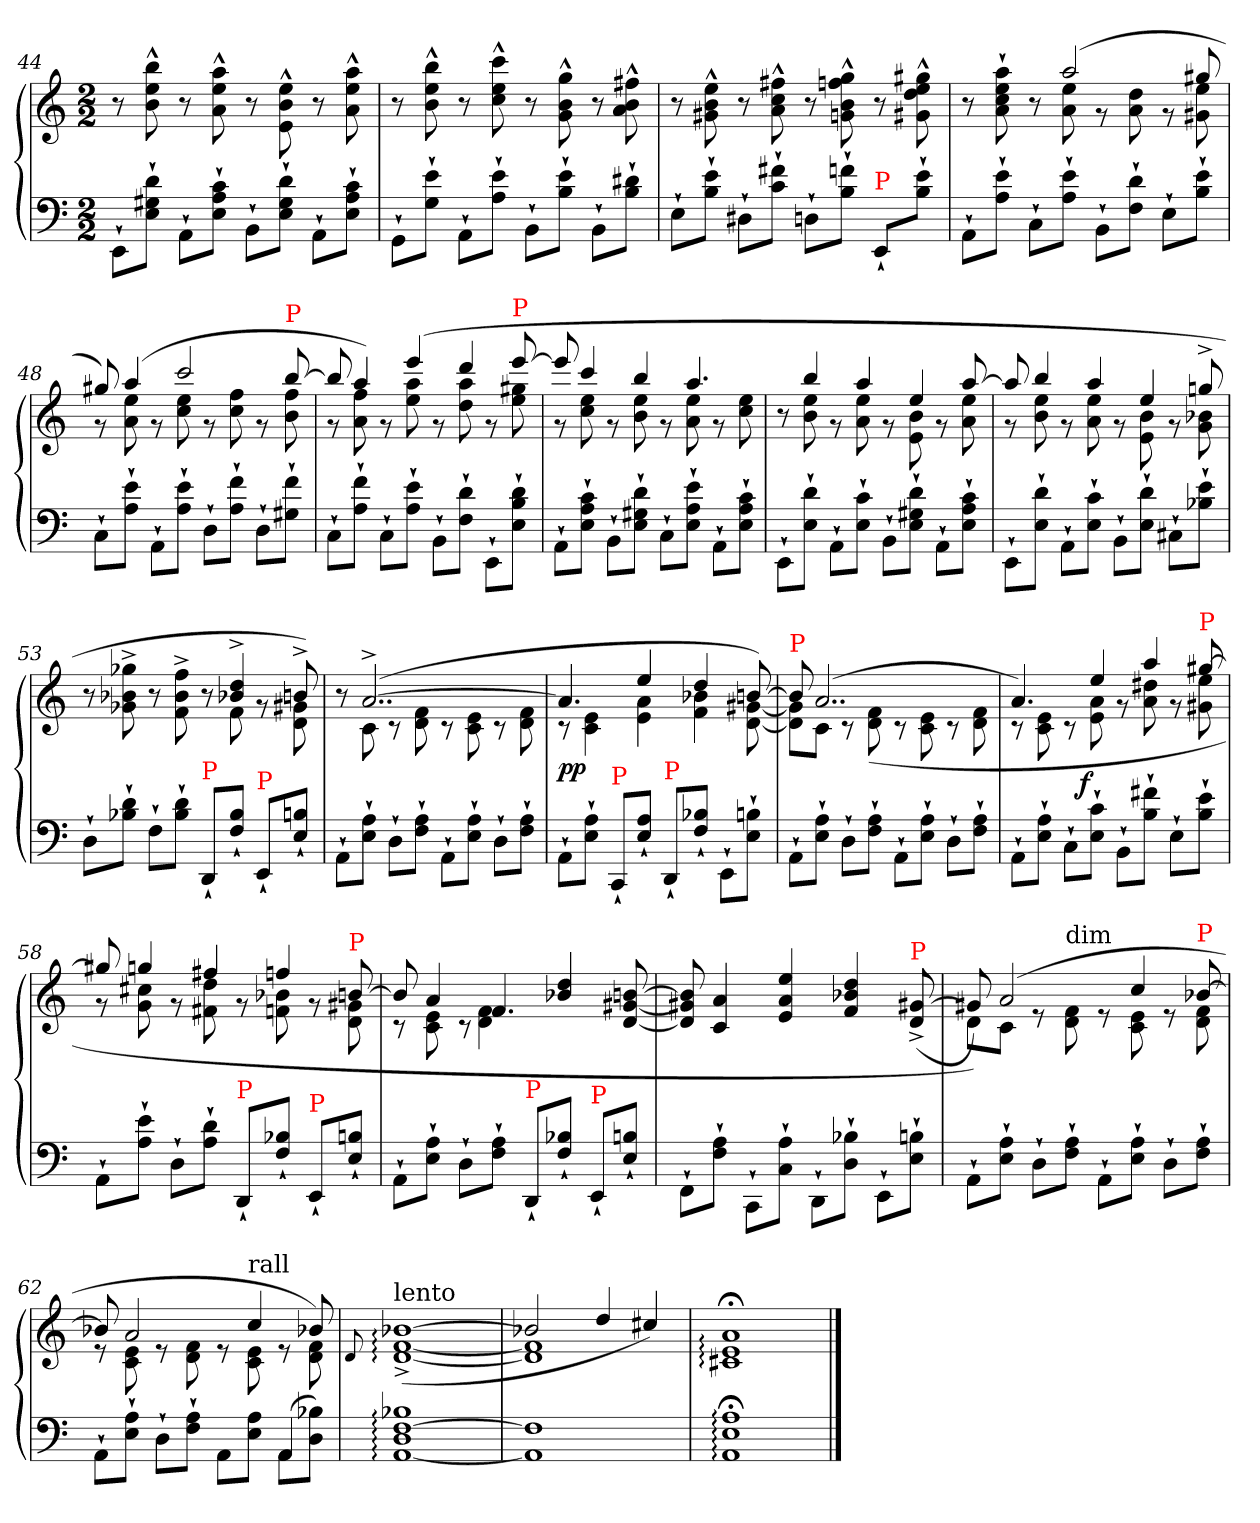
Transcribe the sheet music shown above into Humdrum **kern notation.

**kern	**kern	**dynam
*part1	*part1	*part1
*staff2	*staff1	*staff1/2
*clefF4	*clefG2	*
*k[]	*k[]	*
*a:	*a:	*
*M2/2	*M2/2	*
=44	=44	=44
8EE`>\L	8r	.
8E`>\ 8G#X`>\ 8d`>\J	8b^^> 8ee^^> 8bb^^>	.
8AA`>L	8r	.
8E`> 8A`> 8c`>J	8a^^> 8ee^^> 8aa^^>	.
8BB`>L	8r	.
8E`> 8G#`> 8d`>J	8e^^>\ 8b^^>\ 8ee^^>\	.
8AA`>L	8r	.
8E`> 8A`> 8c`>J	8a^^> 8ee^^> 8aa^^>	.
=45	=45	=45
8GG`>L	8r	.
8G`> 8e`>J	8b^^> 8ee^^> 8bb^^>	.
8AA`>L	8r	.
8A`> 8e`>J	8cc^^> 8ee^^> 8ccc^^>	.
8BB`>L	8r	.
8B`> 8e`>J	8g^^> 8b^^> 8gg^^>	.
8BB`>L	8r	.
8B`> 8d#X`>J	8a^^> 8b^^> 8ff#X^^>	.
=46	=46	=46
8E`>L	8r	.
8B`> 8e`>J	8g#X^^> 8b^^> 8ee^^>	.
8D#X`>L	8r	.
8c`> 8f#X`>J	8a^^> 8cc^^> 8ff#X^^>	.
8Dn`>L	8r	.
8B`> 8fn`>J	8g^^> 8b^^> 8ffn^^> 8gg^^>	.
!LO:TX:a:color=red:t=P	!	!
8EE`>/L	8r	.
8B`>\ 8e`>\J	8g#X^^> 8dd^^> 8ee^^> 8gg#X^^>	.
=47	=47	=47
*	*^	*
8AA`>L	4.ryy	8r	.
8A`> 8e`>J	.	8a`> 8cc`> 8ee`> 8aa`>	.
8C`>L	.	8r	.
8A`> 8e`>J	(2aa	8a 8ee	.
8BB`>L	.	8r	.
8F`> 8d`>J	.	8a 8dd	.
8E`>L	.	8r	.
8B`> 8e`>J	8gg#X	8g#X 8ee	.
=48	=48	=48	=48
8C`>L	8gg#X)	8r	.
8A`> 8e`>J	(4aa	8a 8ee	.
8AA`>L	.	8r	.
8A`> 8e`>J	2ccc	8cc 8ee	.
8D`>L	.	8r	.
8A`> 8f`>J	.	8cc 8ff	.
8D`>L	.	8r	.
!	!LO:TX:a:color=red:t=P	!	!
8G#X`> 8f`>J	[8bb	8b 8ff	.
=49	=49	=49	=49
8C`>L	8bb]	8r	.
8A`> 8f`>J	4aa)	8a 8ff	.
8C`>L	.	8r	.
8A`> 8e`>J	(4eee	8ee 8aa	.
8BB`>L	.	8r	.
8F`> 8d`>J	4ddd	8dd 8aa	.
8EE`>\L	.	8r	.
!	!LO:TX:a:color=red:t=P	!	!
8E`>\ 8B`>\ 8d`>\J	[8eee	8ee 8gg#X	.
=50	=50	=50	=50
8AA`>L	8eee]	8r	.
8E`> 8A`> 8c`>J	4ccc	8cc 8ee	.
8BB`>L	.	8r	.
8E`> 8G#X`> 8d`>J	4bb	8b 8ee	.
8C`>L	.	8r	.
8E`> 8A`> 8e`>J	4.aa	8a 8ee	.
8AA`>L	.	8r	.
8E`> 8A`> 8c`>J	.	8cc 8ee	.
=51	=51	=51	=51
8EE`>\L	8ryy	8r	.
8E`>\ 8d`>\J	4bb	8b 8ee	.
8AA`>L	.	8r	.
8E`> 8c`>J	4aa	8a 8ee	.
8BB`>L	.	8r	.
8E`> 8G#X`> 8d`>J	4ee	8e 8b	.
8AA`>L	.	8r	.
8E`> 8A`> 8c`>J	[8aa	8a 8ee	.
=52	=52	=52	=52
8EE`>\L	8aa]	8r	.
8E`>\ 8d`>\J	4bb	8b 8ee	.
8AA`>L	.	8r	.
8E`> 8c`>J	4aa	8a 8ee	.
8BB`>L	.	8r	.
8E`> 8d`>J	4ee	8e 8b	.
8C#X`>L	.	8r	.
8B-X`> 8e`>J	8ggn^>	8g 8b-X	.
=53	=53	=53	=53
8D`>\L	2ryy	8r	.
8B-X`>\ 8d`>\J	.	8g-X^> 8b-X^> 8gg-X^>	.
8F`>\L	.	8r	.
8B-`>\ 8d`>\J	.	8f^> 8b-^> 8ff^>	.
!LO:TX:a:color=red:t=P	!	!	!
8DD`>/L	8ryy	8r	.
8F`>\ 8B-`>\J	4dd^> 4b-X^>	8f	.
!LO:TX:a:color=red:t=P	!	!	!
8EE`>/L	.	8rg	.
8E`>\ 8Bn`>\J	8bn^>)	8d 8g#X	.
=54	=54	=54	=54
8AA`>\L	8r	8ryy	.
8E`>\ 8A`>\J	([2..a^	8c	.
8D`>L	.	8r	.
8F`> 8A`>J	.	8d 8f	.
8AA`>\L	.	8rc	.
8E`>\ 8A`>\J	.	8c 8e	.
8D`>L	.	8rc	.
8F`> 8A`>J	.	8d 8f	.
=55	=55	=55	=55
8AA`>\L	4.a]	8rc	pp
8E`>\ 8A`>\J	.	4c 4e	.
!LO:TX:a:color=red:t=P	!	!	!
8CC`>/L	.	.	.
8E`>\ 8A`>\J	4ee	4e 4a	.
!LO:TX:a:color=red:t=P	!	!	!
8DD`>/L	.	.	.
8F`>\ 8B-X`>\J	4dd	4f 4b-X	.
8EE`>\L	.	.	.
8E`>\ 8Bn`>\J	[8bn)	[8d [8g#X	.
=56	=56	=56	=56
!	!LO:TX:a:color=red:t=P	!	!
8AA`>\L	8b]	8d] 8g#]L	.
8E`>\ 8A`>\J	(2..a	8cJ	.
8D`>L	.	8rc	.
8F`> 8A`>J	.	(>8d 8f	.
8AA`>\L	.	8rc	.
8E`>\ 8A`>\J	.	8c 8e	.
8D`>L	.	8rc	.
8F`> 8A`>J	.	8d 8f	.
=57	=57	=57	=57
8AA`>\L	4.a)	8rc	.
8E`>\ 8A`>\J	.	8c 8e	.
8C`>L	.	8rc	.
!	!	!	!LO:DY:rj
8E`> 8c`>J	4ee	8e 8a	f
8BB`>L	.	8r	.
8B`> 8f#X`>J	4aa	8a 8dd#X	.
8E`>L	.	8r	.
!	!LO:TX:a:color=red:t=P	!	!
8B`> 8e`>J	[8gg#X	8g# 8ee	.
=58	=58	=58	=58
8AA`>L	8gg#X]	8r	.
8A`> 8e`>J	4ggn	8g 8cc#X	.
8D`>L	.	8r	.
8A`> 8d`>J	4ff#X	8f#X 8dd	.
!LO:TX:a:color=red:t=P	!	!	!
8DD`</L	.	8r	.
8F`>\ 8B-X`>\J	4ffn	8fn 8b-X	.
!LO:TX:a:color=red:t=P	!	!	!
8EE`</L	.	8r	.
!	!LO:TX:a:color=red:t=P	!	!
8E`>\ 8Bn`>\J	[8bn	8d 8g#X	.
=59	=59	=59	=59
8AA`>\L	8b]	8rc	.
8E`>\ 8A`>\J	4a	8c 8e	.
8D`>L	.	8rc	.
!	!LO:N:vis=4.	!	!
8F`> 8A`>J	4f	4d 4f	.
!LO:TX:a:color=red:t=P	!	!	!
8DD`</L	.	.	.
8F`>\ 8B-X`>\J	4b-X/ 4dd/	4.ryy	.
!LO:TX:a:color=red:t=P	!	!	!
8EE`</L	.	.	.
8E`>\ 8Bn`>\J	[8d [8g#X [8bn	.	.
*	*v	*v	*
=60	=60	=60
8FF`>\L	8d] 8g#X] 8b]	.
8F`>\ 8A`>\J	4c 4a	.
8CC`>\L	.	.
8C`>\ 8A`>\J	4e 4a 4ee	.
8DD`>\L	.	.
8D`>\ 8B-X`>\J	4f 4b-X 4dd	.
8EE`>\L	.	.
!	!LO:TX:a:color=red:t=P	!
8E`>\ 8Bn`>\J	(8d^> [8g#X^>	.
=61	=61	=61
*	*^	*
8AA`>\L	8g#X]))	8dL	.
8E`>\ 8A`>\J	(2a	8cJ	.
8D`>L	.	8re	.
!	!	!LO:TX:a:t=dim	!
8F`> 8A`>J	.	8d 8f	.
8AA`>\L	.	8re	.
8E`>\ 8A`>\J	4cc	8c 8e	.
8D`>L	.	8re	.
!	!LO:TX:a:color=red:t=P	!	!
8F`> 8A`>J	[8b-X	8d 8f	.
=62	=62	=62	=62
*^	*	*	*
2.ryy	8AA`>\L	8b-X]	8re	.
.	8E`>\ 8A`>\J	2a	8c 8e	.
.	8D`>L	.	8re	.
.	8F`> 8A`>J	.	8d 8f	.
.	8AA\L	.	8re	.
!	!	!LO:TX:a:t=rall	!	!
.	8E\ 8A\J	4cc	8c 8e	.
(4AA	8AAL	.	8re	.
.	8D 8B-XJ)	8b-X)	8d 8f	.
*v	*v	*	*	*
*	*v	*v	*
=63	=63	=63
.	8qqd	.
!	!LO:TX:a:t=lento	!
[1AA: 1D: [1F: 1B-X:	(>[1d:^< [1f:^< [1b-X:^<	.
=64	=64	=64
*	*^	*
1AA] 1F]	2b-X]	1d] 1f]	.
.	4dd	.	.
.	4cc#X)	.	.
*	*v	*v	*
=65	=65	=65
1AA;<: 1E;<: 1A;<:	1c#X;<: 1e;<: 1a;<:	.
==	==	==
*-	*-	*-
